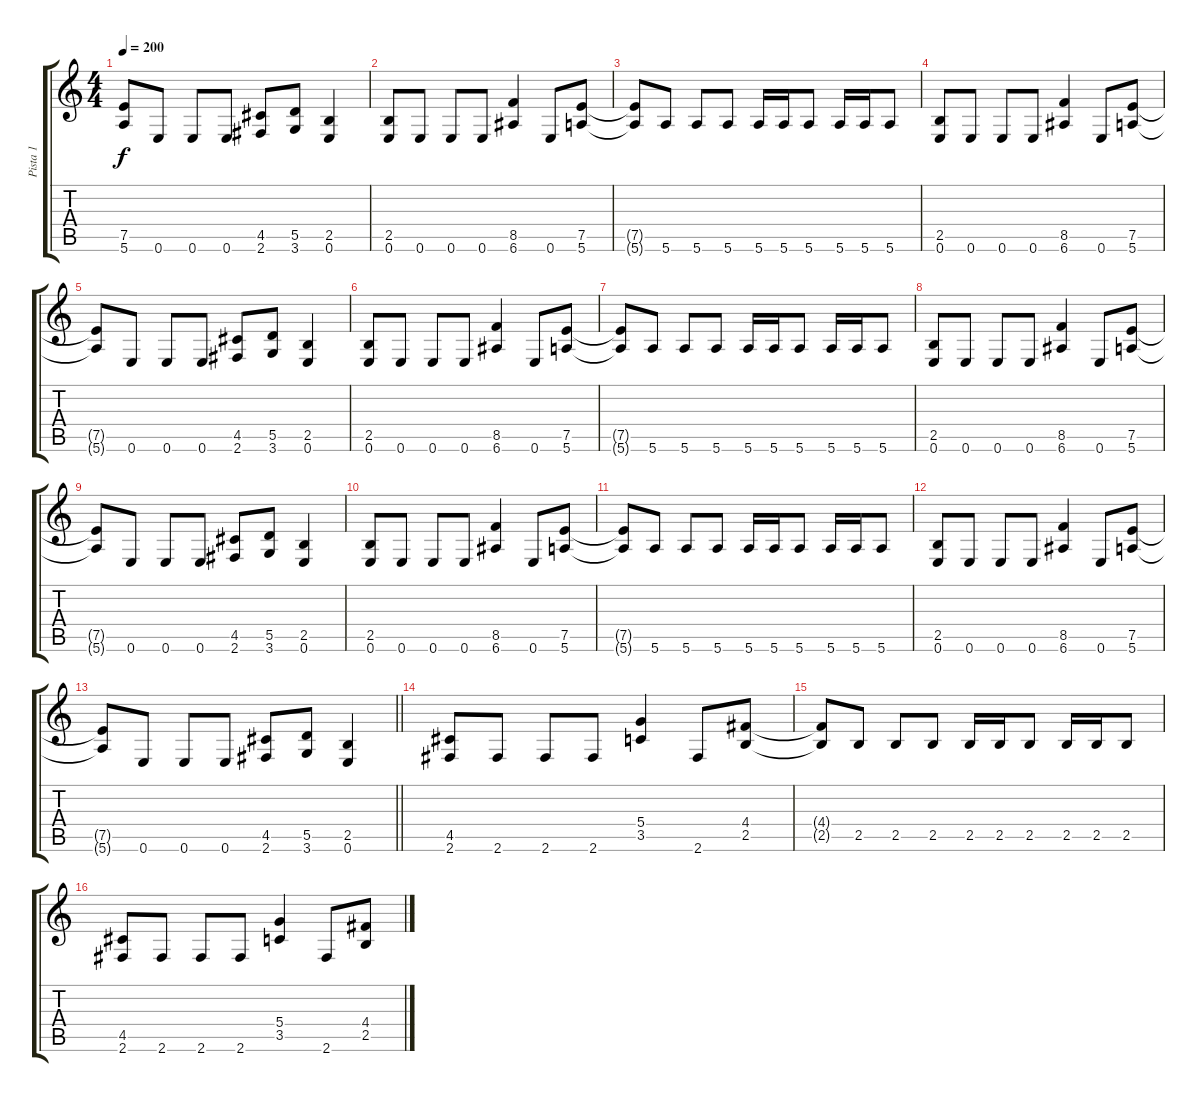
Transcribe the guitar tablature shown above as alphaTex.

\track ("Pista 1" "Pista 1") {instrument distortionguitar}
\staff {score tabs}
\tuning (E4 B3 G3 D3 A2 E2) {hide}
\ts (4 4)
\tempo 200
\clef g2
\ks c
(7.5{t} 5.6{t}).8{dy f} 0.6.8 0.6.8 0.6.8 (4.5 2.6).8 (5.5 3.6).8 (2.5 0.6).4 |
(2.5 0.6).8 0.6.8 0.6.8 0.6.8 (8.5 6.6).4 0.6.8 (7.5 5.6).8 |
(7.5{t} 5.6{t}).8 5.6.8 5.6.8 5.6.8 5.6.16 5.6.16 5.6.8 5.6.16 5.6.16 5.6.8 |
(2.5 0.6).8 0.6.8 0.6.8 0.6.8 (8.5 6.6).4 0.6.8 (7.5 5.6).8 |
(7.5{t} 5.6{t}).8 0.6.8 0.6.8 0.6.8 (4.5 2.6).8 (5.5 3.6).8 (2.5 0.6).4 |
(2.5 0.6).8 0.6.8 0.6.8 0.6.8 (8.5 6.6).4 0.6.8 (7.5 5.6).8 |
(7.5{t} 5.6{t}).8 5.6.8 5.6.8 5.6.8 5.6.16 5.6.16 5.6.8 5.6.16 5.6.16 5.6.8 |
(2.5 0.6).8 0.6.8 0.6.8 0.6.8 (8.5 6.6).4 0.6.8 (7.5 5.6).8 |
(7.5{t} 5.6{t}).8 0.6.8 0.6.8 0.6.8 (4.5 2.6).8 (5.5 3.6).8 (2.5 0.6).4 |
(2.5 0.6).8 0.6.8 0.6.8 0.6.8 (8.5 6.6).4 0.6.8 (7.5 5.6).8 |
(7.5{t} 5.6{t}).8 5.6.8 5.6.8 5.6.8 5.6.16 5.6.16 5.6.8 5.6.16 5.6.16 5.6.8 |
(2.5 0.6).8 0.6.8 0.6.8 0.6.8 (8.5 6.6).4 0.6.8 (7.5 5.6).8 |
\barLineRight lightlight
(7.5{t} 5.6{t}).8 0.6.8 0.6.8 0.6.8 (4.5 2.6).8 (5.5 3.6).8 (2.5 0.6).4 |
(4.5 2.6).8 2.6.8 2.6.8 2.6.8 (5.4 3.5).4 2.6.8 (4.4 2.5).8 |
(4.4{t} 2.5{t}).8 2.5.8 2.5.8 2.5.8 2.5.16 2.5.16 2.5.8 2.5.16 2.5.16 2.5.8 |
(4.5 2.6).8 2.6.8 2.6.8 2.6.8 (5.4 3.5).4 2.6.8 (4.4 2.5).8
